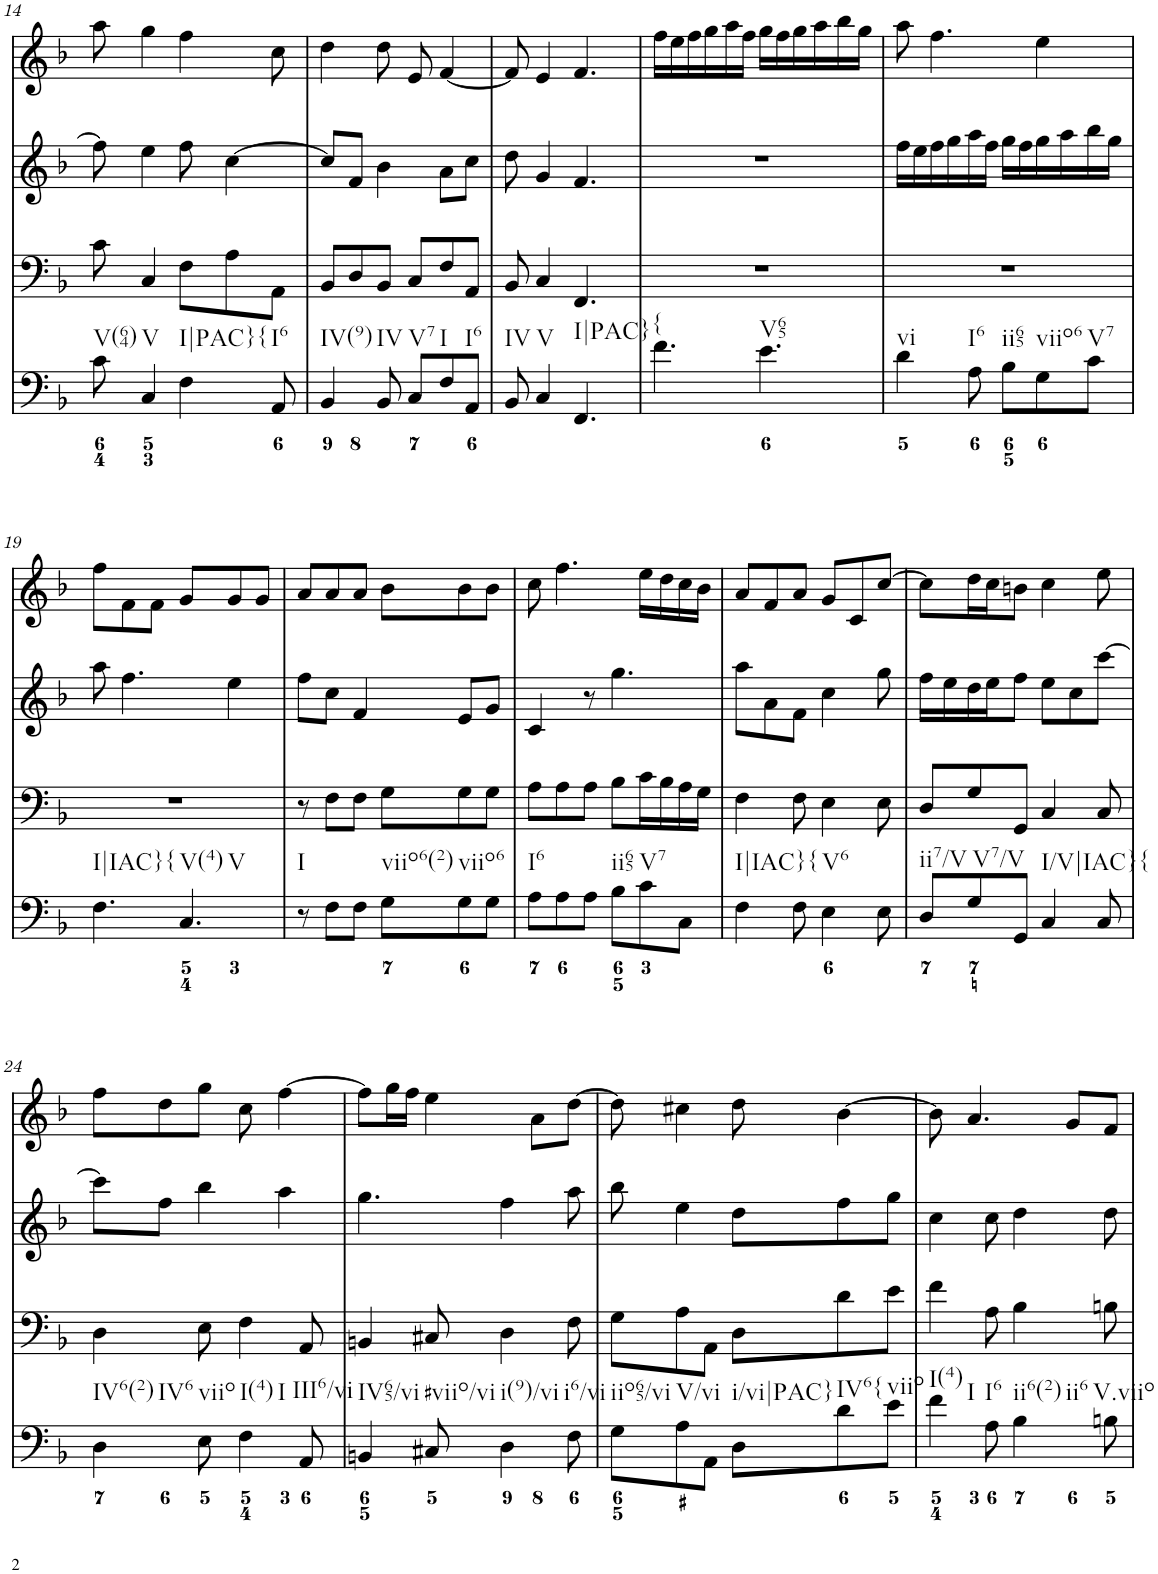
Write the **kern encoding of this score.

**kern	**kern	**kern	**kern
*part4	*part3	*part2	*part1
*staff4	*staff3	*staff2	*staff1
*I"Piano	*I"Piano	*I"Piano	*I"Piano
*I'Pno	*I'Pno	*I'Pno	*I'Pno
!!LO:PB:g=z
*clefF4	*clefF4	*clefG2	*clefG2
*k[b-]	*k[b-]	*k[b-]	*k[b-]
*F:	*F:	*F:	*F:
*M6/8	*M6/8	*M6/8	*M6/8
=14	=14	=14	=14
!LO:TX:b:t=V(64)	!	!	!
8c\	8c\	8ff\]	8aa\
!LO:TX:b:t=V	!	!	!
4C/	4C/	4ee\	4gg\
!LO:TX:b:t=I|PAC}{	!	!	!
4F\	8F\L	8ff\	4ff\
.	8A\	[4cc\	.
!LO:TX:b:t=I6	!	!	!
8AA/	8AA\J	.	8cc\
=15	=15	=15	=15
!LO:TX:b:t=IV(9)	!	!	!
4BB-/	8BB-/L	8cc/L]	4dd\
.	8D/	8f/J	.
!LO:TX:b:t=IV	!	!	!
8BB-/	8BB-/J	4b-\	8dd\
!LO:TX:b:t=V7	!	!	!
8C/L	8C/L	.	8e/
!LO:TX:b:t=I	!	!	!
8F/	8F/	8a\L	[4f/
!LO:TX:b:t=I6	!	!	!
8AA/J	8AA/J	8cc\J	.
=16	=16	=16	=16
!LO:TX:b:t=IV	!	!	!
8BB-/	8BB-/	8dd\	8f/]
!LO:TX:b:t=V	!	!	!
4C/	4C/	4g/	4e/
!LO:TX:b:t=I|PAC}	!	!	!
4.FF/	4.FF/	4.f/	4.f/
=17	=17	=17	=17
!LO:TX:b:t={	!	!	!
4.f\	2.r	2.r	16ff\LL
.	.	.	16ee\
.	.	.	16ff\
.	.	.	16gg\
.	.	.	16aa\
.	.	.	16ff\JJ
!LO:TX:b:t=V65	!	!	!
4.e\	.	.	16gg\LL
.	.	.	16ff\
.	.	.	16gg\
.	.	.	16aa\
.	.	.	16bb-\
.	.	.	16gg\JJ
=18	=18	=18	=18
!LO:TX:b:t=vi	!	!	!
4d\	2.r	16ff\LL	8aa\
.	.	16ee\	.
.	.	16ff\	4.ff\
.	.	16gg\	.
!LO:TX:b:t=I6	!	!	!
8A\	.	16aa\	.
.	.	16ff\JJ	.
!LO:TX:b:t=ii65	!	!	!
8B-\L	.	16gg\LL	.
.	.	16ff\	.
!LO:TX:b:t=viio6	!	!	!
8G\	.	16gg\	4ee\
.	.	16aa\	.
!LO:TX:b:t=V7	!	!	!
8c\J	.	16bb-\	.
.	.	16gg\JJ	.
!!LO:LB:g=z
=19	=19	=19	=19
!LO:TX:b:t=I|IAC}{	!	!	!
4.F\	2.r	8aa\	8ff\L
.	.	4.ff\	8f\
.	.	.	8f\J
!LO:TX:b:t=V(4)	!	!	!
!LO:TX:b:t=V	!	!	!
4.C/	.	.	8g/L
.	.	4ee\	8g/
.	.	.	8g/J
=20	=20	=20	=20
!LO:TX:b:t=I	!	!	!
8r	8r	8ff\L	8a/L
8F\L	8F\L	8cc\J	8a/
8F\J	8F\J	4f/	8a/J
!LO:TX:b:t=viio6(2)	!	!	!
8G\L	8G\L	.	8b-\L
!LO:TX:b:t=viio6	!	!	!
8G\	8G\	8e/L	8b-\
8G\J	8G\J	8g/J	8b-\J
=21	=21	=21	=21
!LO:TX:b:t=I6	!	!	!
8A\L	8A\L	4c/	8cc\
8A\	8A\	.	4.ff\
8A\J	8A\J	8r	.
!LO:TX:b:t=ii65	!	!	!
8B-\L	8B-\L	4.gg\	.
!LO:TX:b:t=V7	!	!	!
8c\	16c\L	.	16ee\LL
.	16B-\	.	16dd\
8C\J	16A\	.	16cc\
.	16G\JJ	.	16b-\JJ
=22	=22	=22	=22
!LO:TX:b:t=I|IAC}{	!	!	!
4F\	4F\	8aa\L	8a/L
.	.	8a\	8f/
8F\	8F\	8f\J	8a/J
!LO:TX:b:t=V6	!	!	!
4E\	4E\	4cc\	8g/L
.	.	.	8c/
8E\	8E\	8gg\	[8cc/J
=23	=23	=23	=23
!LO:TX:b:t=ii7/V	!	!	!
8D/L	8D/L	16ff\LL	8cc\L]
.	.	16ee\	.
!LO:TX:b:t=V7/V	!	!	!
8G/	8G/	16dd\	16dd\L
.	.	16ee\J	16cc\J
8GG/J	8GG/J	8ff\J	8bn\J
!LO:TX:b:t=I/V|IAC}{	!	!	!
4C/	4C/	8ee\L	4cc\
.	.	8cc\	.
8C/	8C/	[8ccc\J	8ee\
!!LO:LB:g=z
=24	=24	=24	=24
!LO:TX:b:t=IV6(2)	!	!	!
!LO:TX:b:t=IV6	!	!	!
4D\	4D\	8ccc\L]	8ff\L
.	.	8ff\J	8dd\
!LO:TX:b:t=viio	!	!	!
8E\	8E\	4bb-\	8gg\J
!LO:TX:b:t=I(4)	!	!	!
!LO:TX:b:t=I	!	!	!
4F\	4F\	.	8cc\
.	.	4aa\	[4ff\
!LO:TX:b:t=III6/vi	!	!	!
8AA/	8AA/	.	.
=25	=25	=25	=25
!LO:TX:b:t=IV65/vi	!	!	!
4BBn/	4BBn/	4.gg\	8ff\L]
.	.	.	16gg\L
.	.	.	16ff\JJ
!LO:TX:b:t=#viio/vi	!	!	!
8C#X/	8C#X/	.	4ee\
!LO:TX:b:t=i(9)/vi	!	!	!
4D\	4D\	4ff\	.
.	.	.	8a\L
!LO:TX:b:t=i6/vi	!	!	!
8F\	8F\	8aa\	[8dd\J
=26	=26	=26	=26
!LO:TX:b:t=iio65/vi	!	!	!
8G\L	8G\L	8bb-\	8dd\]
!LO:TX:b:t=V/vi	!	!	!
8A\	8A\	4ee\	4cc#X\
8AA\J	8AA\J	.	.
!LO:TX:b:t=i/vi|PAC}	!	!	!
8D\L	8D\L	8dd\L	8dd\
!LO:TX:b:t=IV6{	!	!	!
8d\	8d\	8ff\	[4b-\
!LO:TX:b:t=viio	!	!	!
8e\J	8e\J	8gg\J	.
=27	=27	=27	=27
!LO:TX:b:t=I(4)	!	!	!
!LO:TX:b:t=I	!	!	!
4f\	4f\	4cc\	8b-\]
.	.	.	4.a/
!LO:TX:b:t=I6	!	!	!
8A\	8A\	8cc\	.
!LO:TX:b:t=ii6(2)	!	!	!
!LO:TX:b:t=ii6	!	!	!
4B-\	4B-\	4dd\	.
.	.	.	8g/L
!LO:TX:b:t=V.viio	!	!	!
8Bn\	8Bn\	8dd\	8f/J
=	=	=	=
*-	*-	*-	*-
